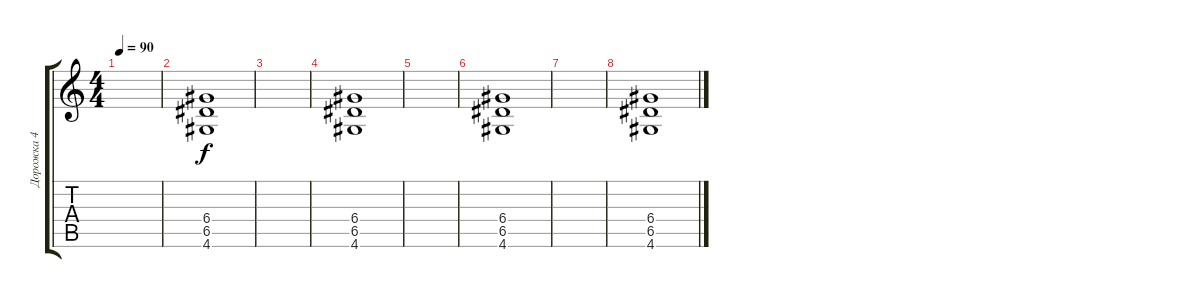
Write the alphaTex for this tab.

\track ("Дорожка 4" "Дорожка 4") {instrument distortionguitar}
\staff {score tabs}
\tuning (E4 B3 G3 D3 A2 E2) {hide}
\ts (4 4)
\tempo 90
\clef g2
\ks c
|
(6.4 6.5 4.6).1 |
|
(6.4 6.5 4.6).1 |
|
(6.4 6.5 4.6).1 |
|
(6.4 6.5 4.6).1
